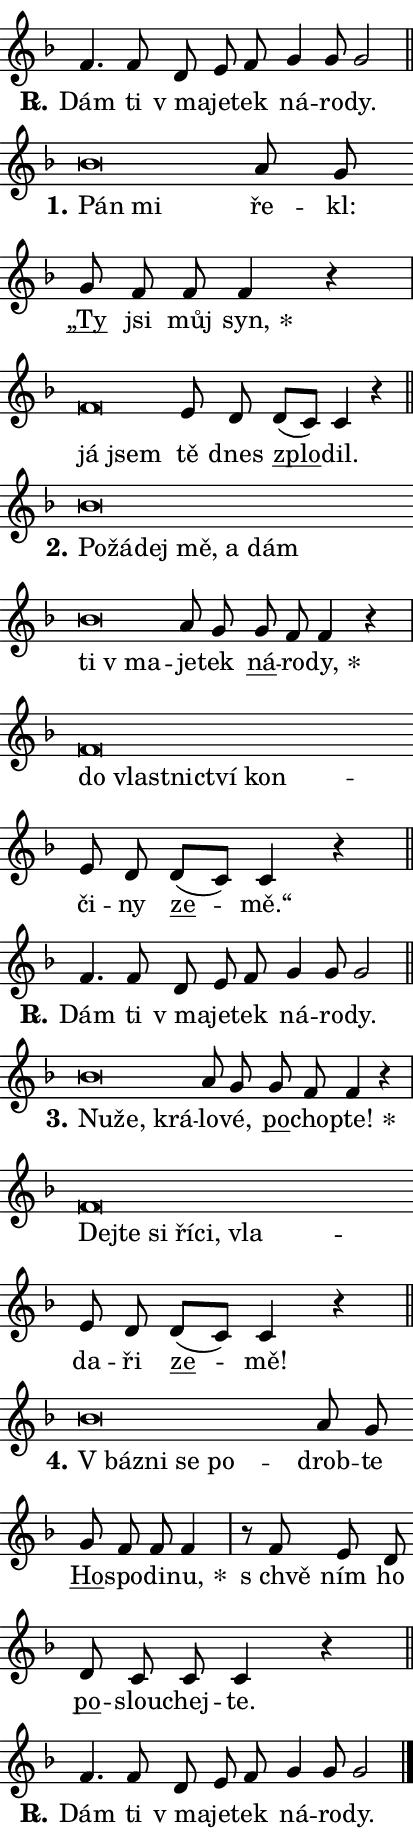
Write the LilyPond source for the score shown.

\version "2.22.1"
\header { tagline = "" }
\paper {
  indent = 0\cm
  top-margin = 0\cm
  right-margin = 0\cm
  bottom-margin = 0\cm
  left-margin = 0\cm
  paper-width = 7\cm
  page-breaking = #ly:one-page-breaking
  system-system-spacing.basic-distance = #11
  score-system-spacing.basic-distance = #11
  ragged-last = ##f
}


%% Author: Thomas Morley
%% https://lists.gnu.org/archive/html/lilypond-user/2020-05/msg00002.html
#(define (line-position grob)
"Returns position of @var[grob} in current system:
   @code{'start}, if at first time-step
   @code{'end}, if at last time-step
   @code{'middle} otherwise
"
  (let* ((col (ly:item-get-column grob))
         (ln (ly:grob-object col 'left-neighbor))
         (rn (ly:grob-object col 'right-neighbor))
         (col-to-check-left (if (ly:grob? ln) ln col))
         (col-to-check-right (if (ly:grob? rn) rn col))
         (break-dir-left
           (and
             (ly:grob-property col-to-check-left 'non-musical #f)
             (ly:item-break-dir col-to-check-left)))
         (break-dir-right
           (and
             (ly:grob-property col-to-check-right 'non-musical #f)
             (ly:item-break-dir col-to-check-right))))
        (cond ((eqv? 1 break-dir-left) 'start)
              ((eqv? -1 break-dir-right) 'end)
              (else 'middle))))

#(define (tranparent-at-line-position vctor)
  (lambda (grob)
  "Relying on @code{line-position} select the relevant enry from @var{vctor}.
Used to determine transparency,"
    (case (line-position grob)
      ((end) (not (vector-ref vctor 0)))
      ((middle) (not (vector-ref vctor 1)))
      ((start) (not (vector-ref vctor 2))))))

noteHeadBreakVisibility =
#(define-music-function (break-visibility)(vector?)
"Makes @code{NoteHead}s transparent relying on @var{break-visibility}"
#{
  \override NoteHead.transparent =
    #(tranparent-at-line-position break-visibility)
#})

#(define delete-ledgers-for-transparent-note-heads
  (lambda (grob)
    "Reads whether a @code{NoteHead} is transparent.
If so this @code{NoteHead} is removed from @code{'note-heads} from
@var{grob}, which is supposed to be @code{LedgerLineSpanner}.
As a result ledgers are not printed for this @code{NoteHead}"
    (let* ((nhds-array (ly:grob-object grob 'note-heads))
           (nhds-list
             (if (ly:grob-array? nhds-array)
                 (ly:grob-array->list nhds-array)
                 '()))
           ;; Relies on the transparent-property being done before
           ;; Staff.LedgerLineSpanner.after-line-breaking is executed.
           ;; This is fragile ...
           (to-keep
             (remove
               (lambda (nhd)
                 (ly:grob-property nhd 'transparent #f))
               nhds-list)))
      ;; TODO find a better method to iterate over grob-arrays, similiar
      ;; to filter/remove etc for lists
      ;; For now rebuilt from scratch
      (set! (ly:grob-object grob 'note-heads)  '())
      (for-each
        (lambda (nhd)
          (ly:pointer-group-interface::add-grob grob 'note-heads nhd))
        to-keep))))

hideNotes = {
  \noteHeadBreakVisibility #begin-of-line-visible
}
unHideNotes = {
  \noteHeadBreakVisibility #all-visible
}

% work-around for resetting accidentals
% https://lilypond.org/doc/v2.23/Documentation/notation/displaying-rhythms#unmetered-music
cadenzaMeasure = {
  \cadenzaOff
  \partial 1024 s1024
  \cadenzaOn
}

#(define-markup-command (accent layout props text) (markup?)
  "Underline accented syllable"
  (interpret-markup layout props
    #{\markup \override #'(offset . 4.3) \underline { #text }#}))

responsum = \markup \concat {
  "R" \hspace #-1.05 \path #0.1 #'((moveto 0 0.07) (lineto 0.9 0.8)) \hspace #0.05 "."
}

\layout {
    \context {
        \Staff
        \remove "Time_signature_engraver"
        \override LedgerLineSpanner.after-line-breaking = #delete-ledgers-for-transparent-note-heads
    }
    \context {
        \Voice {
            \override NoteHead.output-attributes = #'((class . "notehead"))
            \override Hairpin.height = #0.55
        }
    }
    \context {
        \Lyrics {
            \override StanzaNumber.output-attributes = #'((class . "stanzanumber"))
            \override LyricSpace.minimum-distance = #0.9
            \override LyricText.font-name = #"TeX Gyre Schola"
            \override LyricText.font-size = 1
            \override StanzaNumber.font-name = #"TeX Gyre Schola Bold"
            \override StanzaNumber.font-size = 1
        }
    }
}

% magnetic-lyrics.ily
%
%   written by
%     Jean Abou Samra <jean@abou-samra.fr>
%     Werner Lemberg <wl@gnu.org>
%
%   adapted by
%     Jiri Hon <jiri.hon@gmail.com>
%
% Version 2022-Apr-15

% https://www.mail-archive.com/lilypond-user@gnu.org/msg149350.html

#(define (Left_hyphen_pointer_engraver context)
   "Collect syllable-hyphen-syllable occurrences in lyrics and store
them in properties.  This engraver only looks to the left.  For
example, if the lyrics input is @code{foo -- bar}, it does the
following.

@itemize @bullet
@item
Set the @code{text} property of the @code{LyricHyphen} grob between
@q{foo} and @q{bar} to @code{foo}.

@item
Set the @code{left-hyphen} property of the @code{LyricText} grob with
text @q{foo} to the @code{LyricHyphen} grob between @q{foo} and
@q{bar}.
@end itemize

Use this auxiliary engraver in combination with the
@code{lyric-@/text::@/apply-@/magnetic-@/offset!} hook."
   (let ((hyphen #f)
         (text #f))
     (make-engraver
      (acknowledgers
       ((lyric-syllable-interface engraver grob source-engraver)
        (set! text grob)))
      (end-acknowledgers
       ((lyric-hyphen-interface engraver grob source-engraver)
        ;(when (not (grob::has-interface grob 'lyric-space-interface))
          (set! hyphen grob)));)
      ((stop-translation-timestep engraver)
       (when (and text hyphen)
         (ly:grob-set-object! text 'left-hyphen hyphen))
       (set! text #f)
       (set! hyphen #f)))))

#(define (lyric-text::apply-magnetic-offset! grob)
   "If the space between two syllables is less than the value in
property @code{LyricText@/.details@/.squash-threshold}, move the right
syllable to the left so that it gets concatenated with the left
syllable.

Use this function as a hook for
@code{LyricText@/.after-@/line-@/breaking} if the
@code{Left_@/hyphen_@/pointer_@/engraver} is active."
   (let ((hyphen (ly:grob-object grob 'left-hyphen #f)))
     (when hyphen
       (let ((left-text (ly:spanner-bound hyphen LEFT)))
         (when (grob::has-interface left-text 'lyric-syllable-interface)
           (let* ((common (ly:grob-common-refpoint grob left-text X))
                  (this-x-ext (ly:grob-extent grob common X))
                  (left-x-ext
                   (begin
                     ;; Trigger magnetism for left-text.
                     (ly:grob-property left-text 'after-line-breaking)
                     (ly:grob-extent left-text common X)))
                  ;; `delta` is the gap width between two syllables.
                  (delta (- (interval-start this-x-ext)
                            (interval-end left-x-ext)))
                  (details (ly:grob-property grob 'details))
                  (threshold (assoc-get 'squash-threshold details 0.2)))
             (when (< delta threshold)
               (let* (;; We have to manipulate the input text so that
                      ;; ligatures crossing syllable boundaries are not
                      ;; disabled.  For languages based on the Latin
                      ;; script this is essentially a beautification.
                      ;; However, for non-Western scripts it can be a
                      ;; necessity.
                      (lt (ly:grob-property left-text 'text))
                      (rt (ly:grob-property grob 'text))
                      (is-space (grob::has-interface hyphen 'lyric-space-interface))
                      (space (if is-space " " ""))
                      (space-markup (grob-interpret-markup grob " "))
                      (space-size (interval-length (ly:stencil-extent space-markup X)))
                      (extra-delta (if is-space space-size 0))
                      ;; Append new syllable.
                      (ltrt-space (if (and (string? lt) (string? rt))
                                (string-append lt space rt)
                                (make-concat-markup (list lt space rt))))
                      ;; Right-align `ltrt` to the right side.
                      (ltrt-space-markup (grob-interpret-markup
                               grob
                               (make-translate-markup
                                (cons (interval-length this-x-ext) 0)
                                (make-right-align-markup ltrt-space)))))
                 (begin
                   ;; Don't print `left-text`.
                   (ly:grob-set-property! left-text 'stencil #f)
                   ;; Set text and stencil (which holds all collected
                   ;; syllables so far) and shift it to the left.
                   (ly:grob-set-property! grob 'text ltrt-space)
                   (ly:grob-set-property! grob 'stencil ltrt-space-markup)
                   (ly:grob-translate-axis! grob (- (- delta extra-delta)) X))))))))))


#(define (lyric-hyphen::displace-bounds-first grob)
   ;; Make very sure this callback isn't triggered too early.
   (let ((left (ly:spanner-bound grob LEFT))
         (right (ly:spanner-bound grob RIGHT)))
     (ly:grob-property left 'after-line-breaking)
     (ly:grob-property right 'after-line-breaking)
     (ly:lyric-hyphen::print grob)))

squashThreshold = #0.4

\layout {
  \context {
    \Lyrics
    \consists #Left_hyphen_pointer_engraver
    \override LyricText.after-line-breaking =
      #lyric-text::apply-magnetic-offset!
    \override LyricHyphen.stencil = #lyric-hyphen::displace-bounds-first
    \override LyricText.details.squash-threshold = \squashThreshold
    \override LyricHyphen.minimum-distance = 0
    \override LyricHyphen.minimum-length = \squashThreshold
  }
}

squash = \override LyricText.details.squash-threshold = 9999
unSquash = \override LyricText.details.squash-threshold = \squashThreshold

left = \override LyricText.self-alignment-X = #LEFT
unLeft = \revert LyricText.self-alignment-X

starOffset = #(lambda (grob) 
                (let ((x_offset (ly:self-alignment-interface::aligned-on-x-parent grob)))
                  (if (= x_offset 0) 0 (+ x_offset 1.2))))

star = #(define-music-function (syllable)(string?)
"Append star separator at the end of a syllable"
#{
  \once \override LyricText.X-offset = #starOffset
  \lyricmode { \markup {
    #syllable
    \override #'((font-name . "TeX Gyre Schola Bold")) \hspace #0.2 \lower #0.65 \larger "*"
  } }
#})

starAccent = #(define-music-function (syllable)(string?)
"Append star separator at the end of a syllable and make accent"
#{
  \once \override LyricText.X-offset = #starOffset
  \lyricmode { \markup {
    \accent #syllable
    \override #'((font-name . "TeX Gyre Schola Bold")) \hspace #0.2 \lower #0.65 \larger "*"
  } }
#})

breath = #(define-music-function (syllable)(string?)
"Append breathing indicator at the end of a syllable"
#{
  \lyricmode { \markup { #syllable "+" } }
#})

optionalBreath = #(define-music-function (syllable)(string?)
"Append optional breathing indicator at the end of a syllable"
#{
  \lyricmode { \markup { #syllable "(+)" } }
#})


\score {
    <<
        \new Voice = "melody" { \cadenzaOn \key f \major \relative { f'4. f8 d e f g4 g8 g2 \cadenzaMeasure \bar "||" \break }
\relative { bes'\breve*1/16 \hideNotes \breve*1/16 \bar "" \unHideNotes a8 g \bar "" g f f f4 r \cadenzaMeasure \bar "|" f\breve*1/16 \hideNotes \breve*1/16 \bar "" \unHideNotes e8 d \bar "" d[( c)] c4 r \cadenzaMeasure \bar "||" \break }
\relative { bes'\breve*1/16 \hideNotes \breve*1/16 \bar "" \breve*1/16 \bar "" \breve*1/16 \bar "" \breve*1/16 \bar "" \breve*1/16 \bar "" \breve*1/16 \breve*1/16 \bar "" \unHideNotes a8 g \bar "" g f f4 r \cadenzaMeasure \bar "|" f\breve*1/16 \hideNotes \breve*1/16 \bar "" \breve*1/16 \bar "" \breve*1/16 \breve*1/16 \bar "" \unHideNotes e8 d \bar "" d[( c)] c4 r \cadenzaMeasure \bar "||" \break }
\relative { f'4. f8 d e f g4 g8 g2 \cadenzaMeasure \bar "||" \break }
\relative { bes'\breve*1/16 \hideNotes \breve*1/16 \breve*1/16 \bar "" \unHideNotes a8 g \bar "" g f f4 r \cadenzaMeasure \bar "|" f\breve*1/16 \hideNotes \breve*1/16 \bar "" \breve*1/16 \bar "" \breve*1/16 \bar "" \breve*1/16 \breve*1/16 \bar "" \unHideNotes e8 d \bar "" d[( c)] c4 r \cadenzaMeasure \bar "||" \break }
\relative { bes'\breve*1/16 \hideNotes \breve*1/16 \bar "" \breve*1/16 \breve*1/16 \bar "" \unHideNotes a8 g \bar "" g f f f4 \cadenzaMeasure \bar "|" r8 f e8 d \bar "" d c c c4 r \cadenzaMeasure \bar "||" \break }
\relative { f'4. f8 d e f g4 g8 g2 \cadenzaMeasure \bar "||" \break } \bar "|." }
        \new Lyrics \lyricsto "melody" { \lyricmode { \set stanza = \responsum
Dám ti "v ma" -- je -- tek ná -- ro -- dy.
\set stanza = "1."
\left Pán \squash mi \unLeft \unSquash ře -- kl: \markup \accent „Ty jsi můj \star syn, \left já \squash jsem \unLeft \unSquash tě dnes \markup \accent zplo -- dil.
\set stanza = "2."
\left Po -- \squash žá -- dej mě, a dám ti "v ma" -- \unLeft \unSquash je -- tek \markup \accent ná -- ro -- \star dy, \left do \squash vlast -- nic -- tví kon -- \unLeft \unSquash či -- ny \markup \accent ze -- mě.“
\set stanza = \responsum
Dám ti "v ma" -- je -- tek ná -- ro -- dy.
\set stanza = "3."
\left Nu -- \squash že, krá -- \unLeft \unSquash lo -- vé, \markup \accent po -- cho -- \star pte! \left Dej -- \squash te si ří -- ci, vla -- \unLeft \unSquash da -- ři \markup \accent ze -- mě!
\set stanza = "4."
\left "V báz" -- \squash ni se po -- \unLeft \unSquash drob -- te \markup \accent Ho -- spo -- di -- \star nu, "s chvě" ním ho \markup \accent po -- slou -- chej -- te.
\set stanza = \responsum
Dám ti "v ma" -- je -- tek ná -- ro -- dy. } }
    >>
    \layout {}
}
